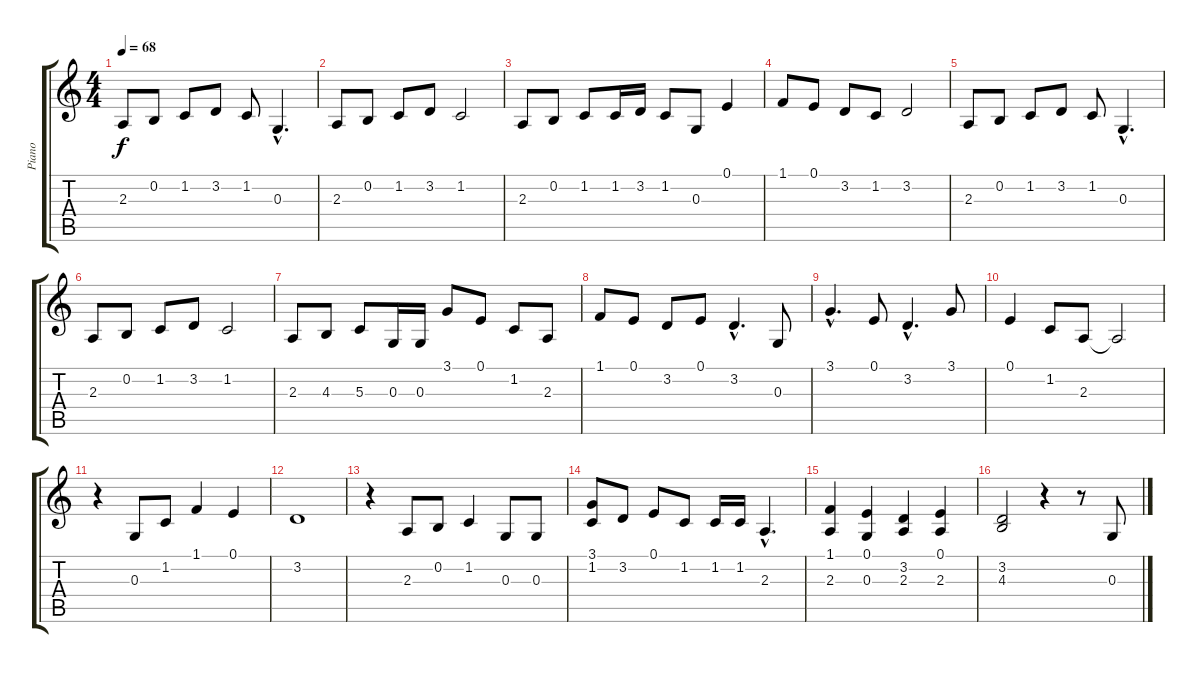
\track ("Piano" "Piano") {instrument brightacousticpiano}
\staff {score tabs}
\tuning (E4 B3 G3 D3 A2 E2) {hide}
\ts (4 4)
\tempo 68
\clef g2
\ks c
2.3.8{dy f instrument brightacousticpiano} 0.2.8 1.2.8 3.2.8 1.2.8 0.3{hac}.4{d} |
2.3.8 0.2.8 1.2.8 3.2.8 1.2.2 |
2.3.8 0.2.8 1.2.8 1.2.16 3.2.16 1.2.8 0.3.8 0.1.4 |
1.1.8 0.1.8 3.2.8 1.2.8 3.2.2 |
2.3.8 0.2.8 1.2.8 3.2.8 1.2.8 0.3{hac}.4{d} |
2.3.8 0.2.8 1.2.8 3.2.8 1.2.2 |
2.3.8 4.3.8 5.3.8 0.3.16 0.3.16 3.1.8 0.1.8 1.2.8 2.3.8 |
1.1.8 0.1.8 3.2.8 0.1.8 3.2{hac}.4{d} 0.3.8 |
3.1{hac}.4{d} 0.1.8 3.2{hac}.4{d} 3.1.8 |
0.1.4 1.2.8 2.3.8 2.3{t}.2 |
r.4 0.3.8 1.2.8 1.1.4 0.1.4 |
3.2.1 |
r.4 2.3.8 0.2.8 1.2.4 0.3.8 0.3.8 |
(3.1 1.2).8 3.2.8 0.1.8 1.2.8 1.2.16 1.2.16 2.3{hac}.4{d} |
(1.1 2.3).4 (0.1 0.3).4 (3.2 2.3).4 (0.1 2.3).4 |
(3.2 4.3).2 r.4 r.8 0.3.8
